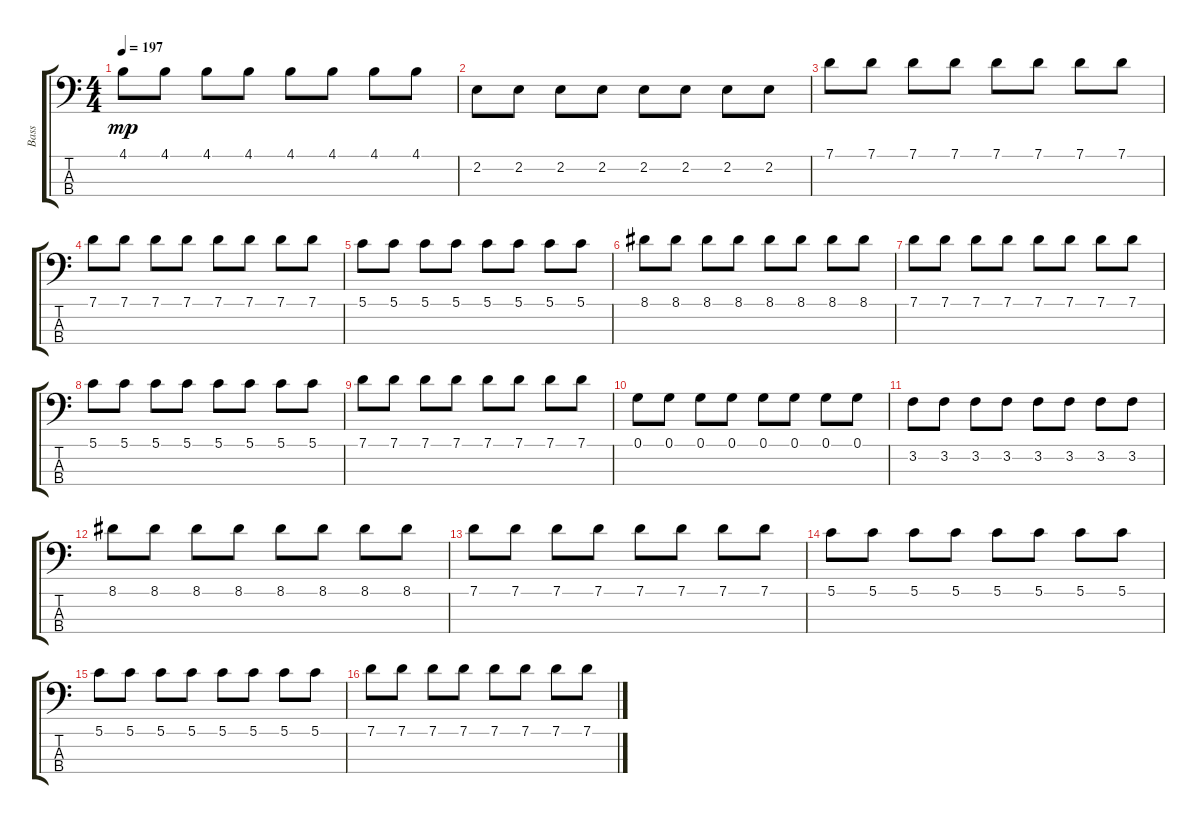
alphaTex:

\track ("Bass" "Bass") {instrument electricbasspick}
\staff {score tabs}
\tuning (G2 D2 A1 E1) {hide}
\ts (4 4)
\tempo 197
\clef f4
\ks c
4.1.8{dy mp} 4.1.8 4.1.8 4.1.8 4.1.8 4.1.8 4.1.8 4.1.8 |
2.2.8 2.2.8 2.2.8 2.2.8 2.2.8 2.2.8 2.2.8 2.2.8 |
7.1.8 7.1.8 7.1.8 7.1.8 7.1.8 7.1.8 7.1.8 7.1.8 |
7.1.8 7.1.8 7.1.8 7.1.8 7.1.8 7.1.8 7.1.8 7.1.8 |
5.1.8 5.1.8 5.1.8 5.1.8 5.1.8 5.1.8 5.1.8 5.1.8 |
8.1.8 8.1.8 8.1.8 8.1.8 8.1.8 8.1.8 8.1.8 8.1.8 |
7.1.8 7.1.8 7.1.8 7.1.8 7.1.8 7.1.8 7.1.8 7.1.8 |
5.1.8 5.1.8 5.1.8 5.1.8 5.1.8 5.1.8 5.1.8 5.1.8 |
7.1.8 7.1.8 7.1.8 7.1.8 7.1.8 7.1.8 7.1.8 7.1.8 |
0.1.8 0.1.8 0.1.8 0.1.8 0.1.8 0.1.8 0.1.8 0.1.8 |
3.2.8 3.2.8 3.2.8 3.2.8 3.2.8 3.2.8 3.2.8 3.2.8 |
8.1.8 8.1.8 8.1.8 8.1.8 8.1.8 8.1.8 8.1.8 8.1.8 |
7.1.8 7.1.8 7.1.8 7.1.8 7.1.8 7.1.8 7.1.8 7.1.8 |
5.1.8 5.1.8 5.1.8 5.1.8 5.1.8 5.1.8 5.1.8 5.1.8 |
5.1.8 5.1.8 5.1.8 5.1.8 5.1.8 5.1.8 5.1.8 5.1.8 |
7.1.8 7.1.8 7.1.8 7.1.8 7.1.8 7.1.8 7.1.8 7.1.8
